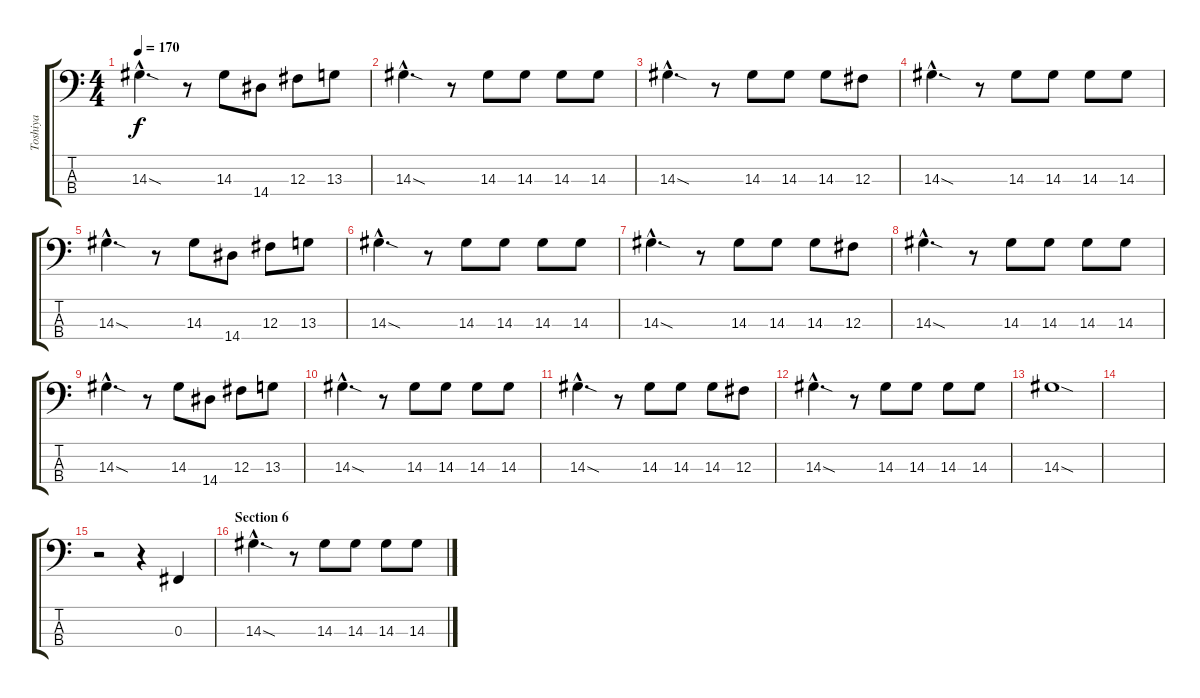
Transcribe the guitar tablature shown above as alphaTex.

\track ("Toshiya" "Toshiya") {instrument electricbassfinger}
\staff {score tabs}
\tuning (E2 B1 Gb1 Db1) {hide}
\ts (4 4)
\tempo 170
\clef f4
\ks c
14.3{sod hac}.4{d dy f} r.8 14.3.8 14.4.8 12.3.8 13.3.8 |
14.3{sod hac}.4{d} r.8 14.3.8 14.3.8 14.3.8 14.3.8 |
14.3{sod hac}.4{d} r.8 14.3.8 14.3.8 14.3.8 12.3.8 |
14.3{sod hac}.4{d} r.8 14.3.8 14.3.8 14.3.8 14.3.8 |
14.3{sod hac}.4{d} r.8 14.3.8 14.4.8 12.3.8 13.3.8 |
14.3{sod hac}.4{d} r.8 14.3.8 14.3.8 14.3.8 14.3.8 |
14.3{sod hac}.4{d} r.8 14.3.8 14.3.8 14.3.8 12.3.8 |
14.3{sod hac}.4{d} r.8 14.3.8 14.3.8 14.3.8 14.3.8 |
14.3{sod hac}.4{d} r.8 14.3.8 14.4.8 12.3.8 13.3.8 |
14.3{sod hac}.4{d} r.8 14.3.8 14.3.8 14.3.8 14.3.8 |
14.3{sod hac}.4{d} r.8 14.3.8 14.3.8 14.3.8 12.3.8 |
14.3{sod hac}.4{d} r.8 14.3.8 14.3.8 14.3.8 14.3.8 |
14.3{sod}.1 |
|
r.2 r.4 0.3.4 |
\section ("" "Section 6")
14.3{sod hac}.4{d} r.8 14.3.8 14.3.8 14.3.8 14.3.8
